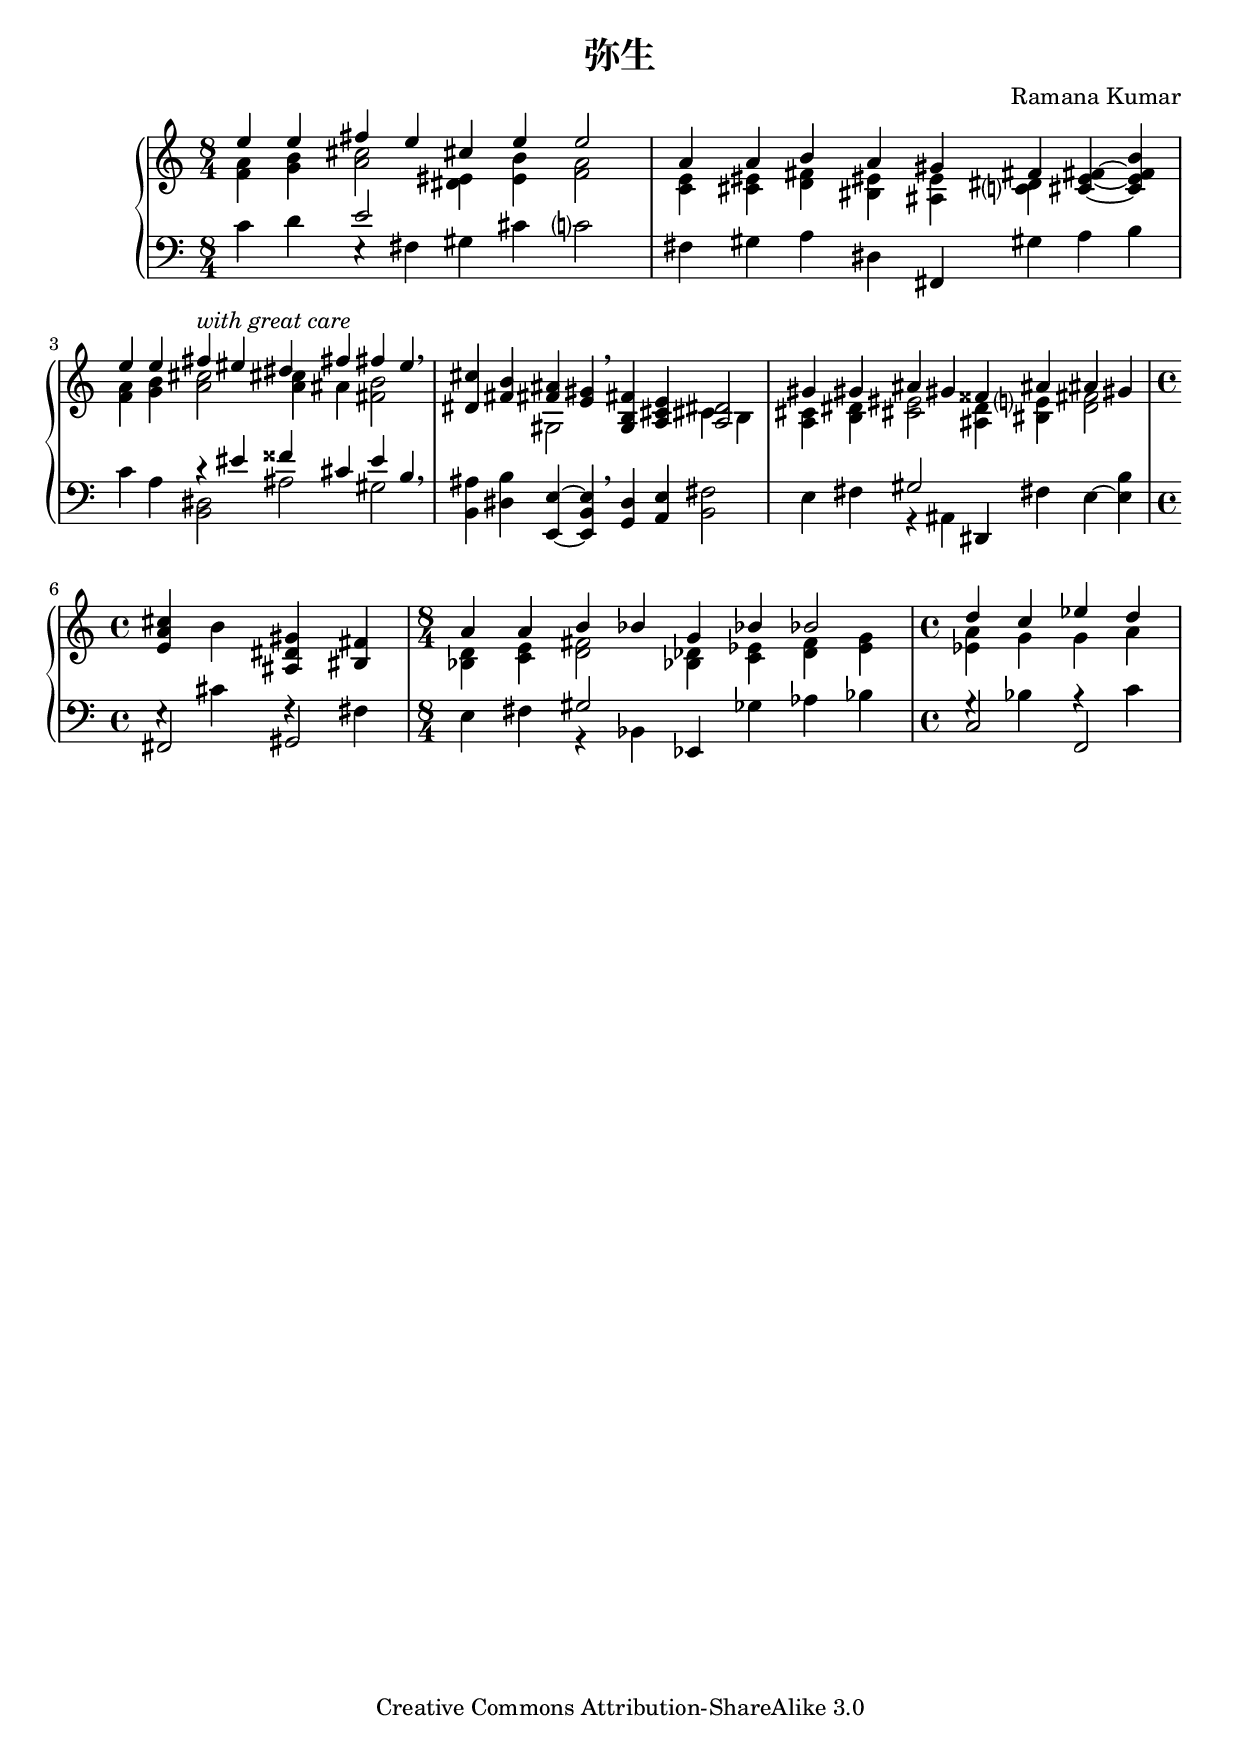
\version "2.14.0"

\header {
  title = "弥生"
  composer = "Ramana Kumar"
  date = "2012"
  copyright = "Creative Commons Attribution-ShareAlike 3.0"
}

#(ly:set-option 'point-and-click #f)

\score {
  \context PianoStaff <<
    #(set-accidental-style 'forget 'Score)
    \context Staff = right <<
      \clef treble
      \time 8/4
      << {
        << {e''4 e'' fis'' e'' cis'' e'' e''2}
        \\ {<f' a'>4 <g' b'> <a' cis''>2 <dis' eis'>4  <e' b'> <f' a'>2} >>
      | << {a'4 a' b' a' gis' fis'}
        \\ {<c' e'>4 <cis' eis'> <d' fis'> <bis eis'> <ais e'> <c'? dis'> } >>
        <cis' e' fis'>4 ~ <cis' e' fis' b'>
      | << {e''4 e'' fis'' -\markup{\italic "with great care"} eis'' dis'' fis'' fis'' e''}
        \\ {<f' a'>4 <g' b'> <a' cis''>2  <a' cis''>4 ais' <fis' b'>2} >> \breathe
      | <dis' cis''>4 <fis' b'> << {<fis' ais'>4 <e' gis'>} \\ gis2 >> \breathe
        <g b fis'>4 <a cis' e'> << <a dis'>2 \\ {cis'4 b} >>
      | << {gis'4 gis' ais' gis' fisis' ais' ais' gis'}
      \\ { <a cis'>4 <b dis'> <cis' eis'>2 <ais d'>4 <bis e'?> <d' fis'>2 }>>
      | \time 4/4 <e' a' cis''>4 b' <ais dis' gis'> <bis fis'>
      | \time 8/4 << {a'4 a' b' bes' g' bes' bes'2} \\ { <bes d'>4 <c' e'> <d' fis'>2 <bes des'>4 <c' ees'> <d' f'> <e' g'>} >>
      | \time 4/4 << {d''4 c'' ees'' d''} \\ {<ees' a'>4 g' g' a'} >>
      } >>
    >>
    \context Staff = left <<
      \clef bass
      << {
        c'4 d' << e'2 \\ {e4\rest fis} >> gis cis' c'?2
      | fis4 gis a dis fis, gis a b
      | c'4 a << {r4 eis' fisis' cis' e' b} \\ {<b, dis>2 ais gis} >> \breathe
      | <b, ais>4 <dis b> <e, e> ~ <e, b, e> \breathe <g, d>4 <a, e> <b, fis>2
      | e4 fis << gis2 \\ {r4 ais,} >> dis, fis e ~ <e b>
      | \time 4/4 << {fis,2 gis,} \\ {e4\rest cis' f\rest fis} >>
      | \time 8/4 e4 fis << gis2 \\ {r4 bes,} >> ees, ges aes bes
      | \time 4/4 << {c2 f,} \\ {g4\rest bes a\rest c'} >>
      } >>
    >>
  >>
}
